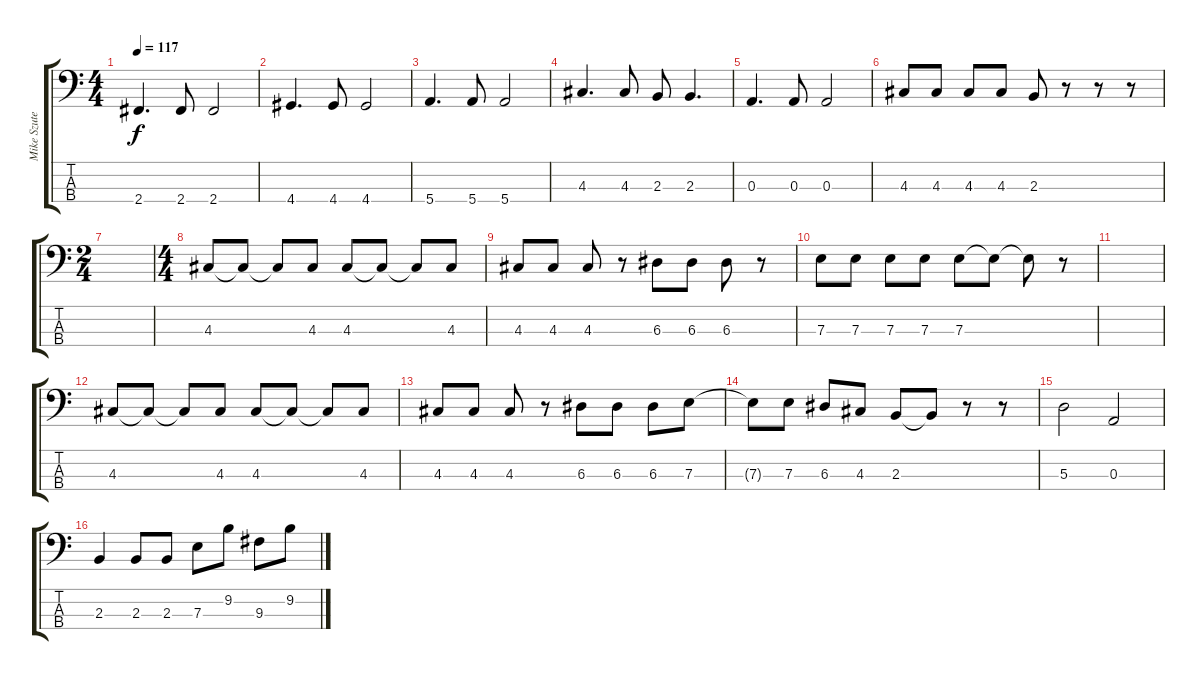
\track ("Mike Szuter - Bass" "Mike Szute") {instrument electricbasspick}
\staff {score tabs}
\tuning (G2 D2 A1 E1) {hide}
\ts (4 4)
\tempo 117
\clef f4
\ks c
2.4.4{d dy f} 2.4.8 2.4.2 |
4.4.4{d} 4.4.8 4.4.2 |
5.4.4{d} 5.4.8 5.4.2 |
4.3.4{d} 4.3.8 2.3.8 2.3.4{d} |
0.3.4{d} 0.3.8 0.3.2 |
4.3.8 4.3.8 4.3.8 4.3.8 2.3.8 r.8 r.8 r.8 |
\ts (2 4)
|
\ts (4 4)
4.3.8 4.3{t}.8 4.3{t}.8 4.3.8 4.3.8 4.3{t}.8 4.3{t}.8 4.3.8 |
4.3.8 4.3.8 4.3.8 r.8 6.3.8 6.3.8 6.3.8 r.8 |
7.3.8 7.3.8 7.3.8 7.3.8 7.3.8 7.3{t}.8 7.3{t}.8 r.8 |
|
4.3.8 4.3{t}.8 4.3{t}.8 4.3.8 4.3.8 4.3{t}.8 4.3{t}.8 4.3.8 |
4.3.8 4.3.8 4.3.8 r.8 6.3.8 6.3.8 6.3.8 7.3.8 |
7.3{t}.8 7.3.8 6.3.8 4.3.8 2.3.8 2.3{t}.8 r.8 r.8 |
5.3.2 0.3.2 |
2.3.4 2.3.8 2.3.8 7.3.8 9.2.8 9.3.8 9.2.8
